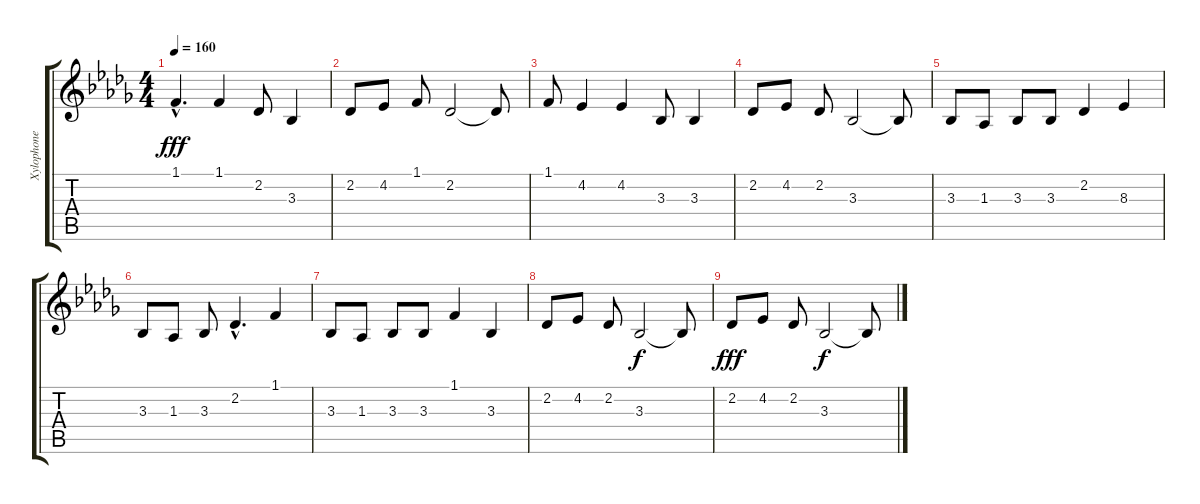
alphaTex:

\track ("Xylophone" "Xylophone") {instrument glockenspiel}
\staff {score tabs}
\tuning (E4 B3 G3 D3 A2 E2) {hide}
\ts (4 4)
\tempo 160
\clef g2
\ks db
1.1{hac}.4{d dy fff} 1.1.4 2.2.8 3.3.4 |
2.2.8 4.2.8 1.1.8 2.2.2 2.2{t}.8 |
1.1.8 4.2.4 4.2.4 3.3.8 3.3.4 |
2.2.8 4.2.8 2.2.8 3.3.2 3.3{t}.8 |
3.3.8 1.3.8 3.3.8 3.3.8 2.2.4 8.3.4 |
3.3.8 1.3.8 3.3.8 2.2{hac}.4{d} 1.1.4 |
3.3.8 1.3.8 3.3.8 3.3.8 1.1.4 3.3.4 |
2.2.8 4.2.8 2.2.8 3.3.2{dy f} 3.3{t}.8 |
2.2.8{dy fff} 4.2.8 2.2.8 3.3.2{dy f} 3.3{t}.8
